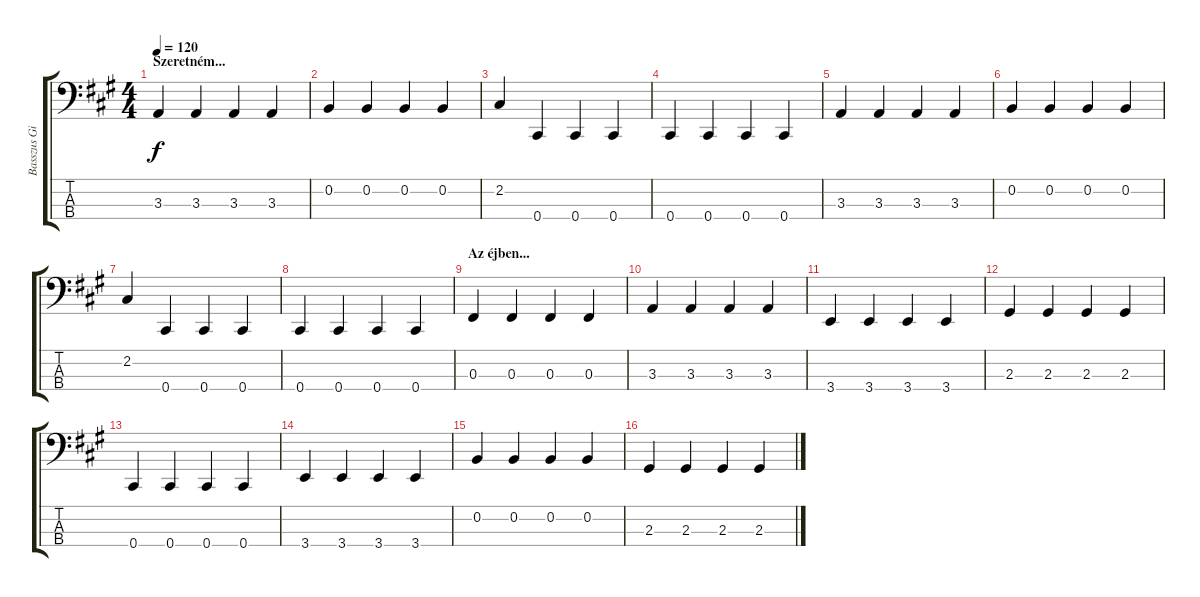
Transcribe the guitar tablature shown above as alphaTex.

\track ("Basszus Gitár" "Basszus Gi") {instrument electricbassfinger}
\staff {score tabs}
\tuning (E2 B1 Gb1 Db1) {hide}
\ts (4 4)
\section ("" "Szeretném...")
\tempo 120
\clef f4
\ks a
3.3.4{dy f} 3.3.4 3.3.4 3.3.4 |
0.2.4 0.2.4 0.2.4 0.2.4 |
2.2.4 0.4.4 0.4.4 0.4.4 |
0.4.4 0.4.4 0.4.4 0.4.4 |
3.3.4 3.3.4 3.3.4 3.3.4 |
0.2.4 0.2.4 0.2.4 0.2.4 |
2.2.4 0.4.4 0.4.4 0.4.4 |
0.4.4 0.4.4 0.4.4 0.4.4 |
\section ("" "Az éjben...")
0.3.4 0.3.4 0.3.4 0.3.4 |
3.3.4 3.3.4 3.3.4 3.3.4 |
3.4.4 3.4.4 3.4.4 3.4.4 |
2.3.4 2.3.4 2.3.4 2.3.4 |
0.4.4 0.4.4 0.4.4 0.4.4 |
3.4.4 3.4.4 3.4.4 3.4.4 |
0.2.4 0.2.4 0.2.4 0.2.4 |
2.3.4 2.3.4 2.3.4 2.3.4
